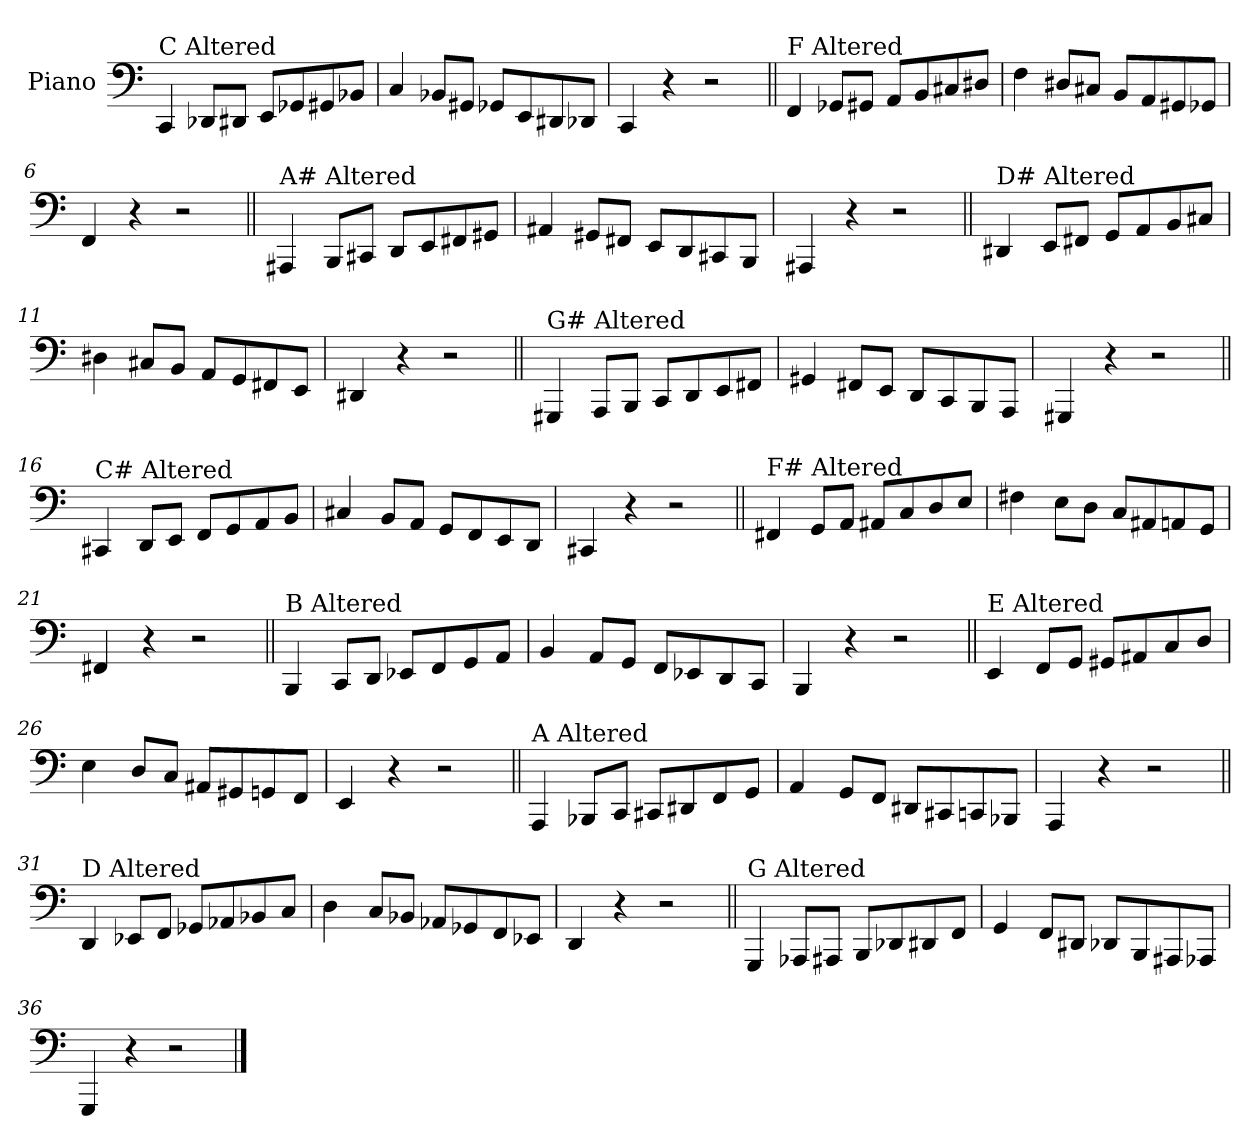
**kern
*part1
*staff1
*I"Piano
*I'Pno.
*clefF4
*k[]
=1
!LO:TX:a:t=C Altered
4CC/
8DD-X/L
8DD#X/J
8EE/L
8GG-X/
8GG#X/
8BB-X/J
=2
4C/
8BB-X/L
8GG#X/J
8GG-X/L
8EE/
8DD#X/
8DD-X/J
=3
4CC/
4r
2r
=4||
!LO:TX:a:t=F Altered
4FF/
8GG-X/L
8GG#X/J
8AA/L
8BB/
8C#X/
8D#X/J
=5
4F\
8D#X/L
8C#X/J
8BB/L
8AA/
8GG#X/
8GG-X/J
=6
4FF/
4r
2r
!!LO:LB:g=z
=7||
!LO:TX:a:t=A# Altered
4AAA#X/
8BBB/L
8CC#X/J
8DD/L
8EE/
8FF#X/
8GG#X/J
=8
4AA#X/
8GG#X/L
8FF#X/J
8EE/L
8DD/
8CC#X/
8BBB/J
=9
4AAA#X/
4r
2r
=10||
!LO:TX:a:t=D# Altered
4DD#X/
8EE/L
8FF#X/J
8GG/L
8AA/
8BB/
8C#X/J
=11
4D#X\
8C#X/L
8BB/J
8AA/L
8GG/
8FF#X/
8EE/J
=12
4DD#X/
4r
2r
!!LO:LB:g=z
=13||
!LO:TX:a:t=G# Altered
4GGG#X/
8AAA/L
8BBB/J
8CC/L
8DD/
8EE/
8FF#X/J
=14
4GG#X/
8FF#X/L
8EE/J
8DD/L
8CC/
8BBB/
8AAA/J
=15
4GGG#X/
4r
2r
=16||
!LO:TX:a:t=C# Altered
4CC#X/
8DD/L
8EE/J
8FF/L
8GG/
8AA/
8BB/J
=17
4C#X/
8BB/L
8AA/J
8GG/L
8FF/
8EE/
8DD/J
=18
4CC#X/
4r
2r
!!LO:LB:g=z
=19||
!LO:TX:a:t=F# Altered
4FF#X/
8GG/L
8AA/J
8AA#X/L
8C/
8D/
8E/J
=20
4F#X\
8E\L
8D\J
8C/L
8AA#X/
8AAn/
8GG/J
=21
4FF#X/
4r
2r
=22||
!LO:TX:a:t=B Altered
4BBB/
8CC/L
8DD/J
8EE-X/L
8FF/
8GG/
8AA/J
=23
4BB/
8AA/L
8GG/J
8FF/L
8EE-X/
8DD/
8CC/J
=24
4BBB/
4r
2r
!!LO:LB:g=z
=25||
!LO:TX:a:t=E Altered
4EE/
8FF/L
8GG/J
8GG#X/L
8AA#X/
8C/
8D/J
=26
4E\
8D/L
8C/J
8AA#X/L
8GG#X/
8GGn/
8FF/J
=27
4EE/
4r
2r
=28||
!LO:TX:a:t=A Altered
4AAA/
8BBB-X/L
8CC/J
8CC#X/L
8DD#X/
8FF/
8GG/J
=29
4AA/
8GG/L
8FF/J
8DD#X/L
8CC#X/
8CCn/
8BBB-X/J
=30
4AAA/
4r
2r
!!LO:LB:g=z
=31||
!LO:TX:a:t=D Altered
4DD/
8EE-X/L
8FF/J
8GG-X/L
8AA-X/
8BB-X/
8C/J
=32
4D\
8C/L
8BB-X/J
8AA-X/L
8GG-X/
8FF/
8EE-X/J
=33
4DD/
4r
2r
=34||
!LO:TX:a:t=G Altered
4GGG/
8AAA-X/L
8AAA#X/J
8BBB/L
8DD-X/
8DD#X/
8FF/J
=35
4GG/
8FF/L
8DD#X/J
8DD-X/L
8BBB/
8AAA#X/
8AAA-X/J
=36
4GGG/
4r
2r
==
*-
